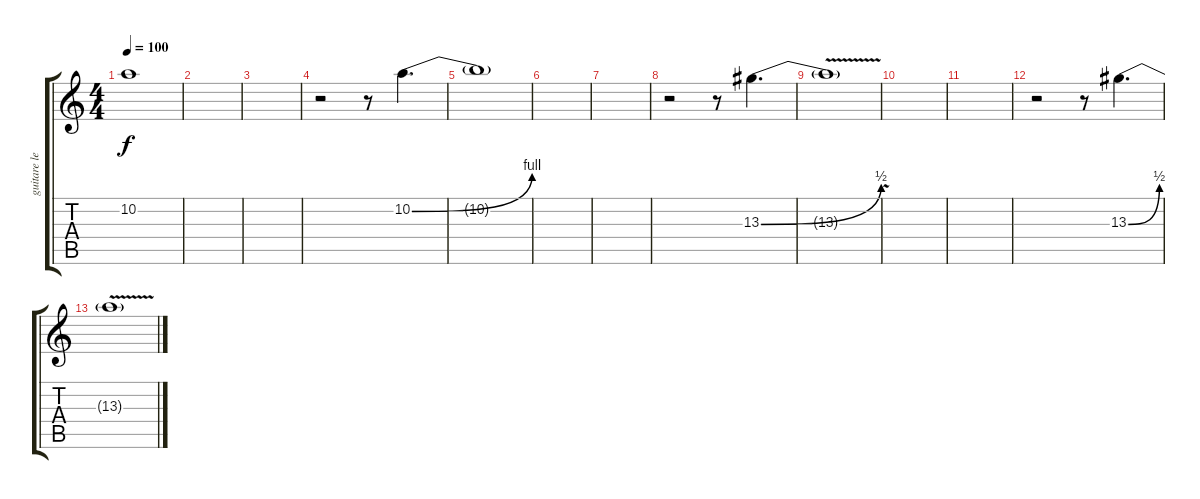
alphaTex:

\track ("guitare lead 1" "guitare le") {instrument overdrivenguitar}
\staff {score tabs}
\tuning (E4 B3 G3 D3 A2 E2) {hide}
\ts (4 4)
\tempo 100
\clef g2
\ks c
10.2{t}.1{dy f} |
|
|
r.2 r.8 10.2{be (bend 0 0 60 4)}.4{d} |
10.2{t}.1 |
|
|
r.2 r.8 13.3{be (bend 0 0 60 2)}.4{d} |
13.3{v t}.1 |
|
|
r.2 r.8 13.3{be (bend 0 0 60 2)}.4{d} |
13.3{v t}.1
